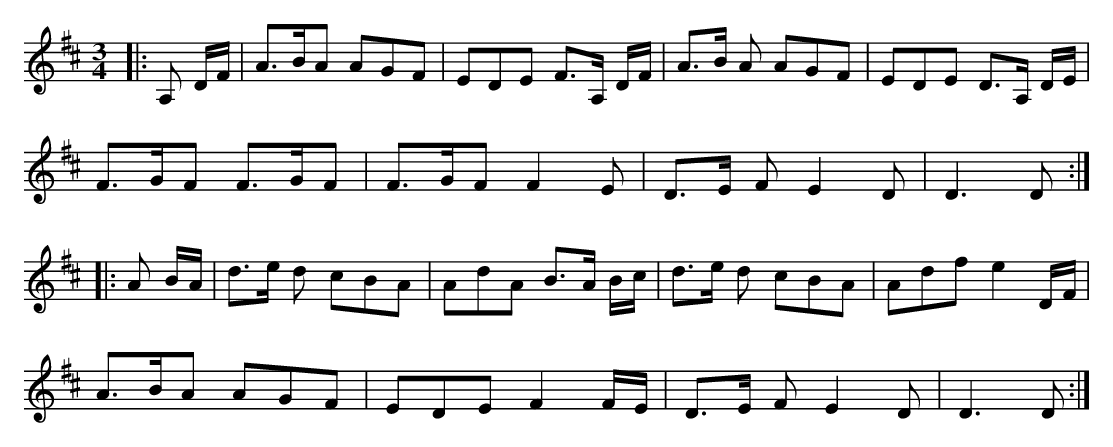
X:1
M:3/4
K:D
|:A, D/F/|A>BA AGF|EDE F>A, D/F/|A>B A AGF|EDE D>A, D/E/|
F>GF F>GF|F>GF F2 E|D>E F E2 D|D3D:|
|:A B/A/|d>e d cBA|AdA B>A B/c/|d>e d cBA|Adf e2 D/F/|
A>BA AGF|EDE F2 F/E/|D>E F E2 D|D3D:|
